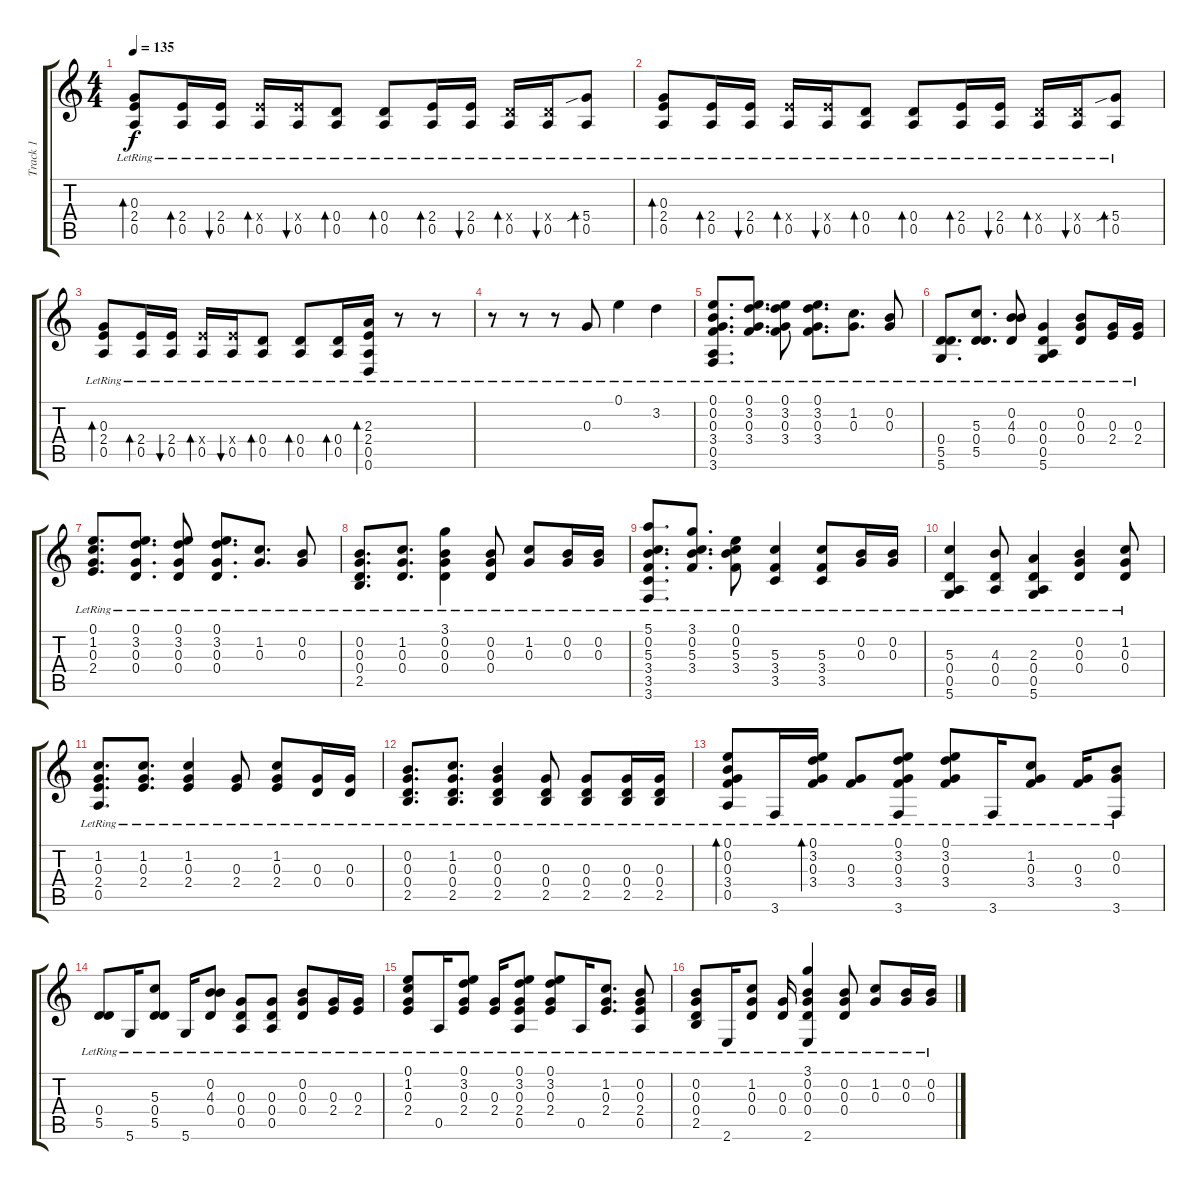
\track ("Track 1" "Track 1") {instrument acousticguitarnylon}
\staff {score tabs}
\tuning (E4 B3 G3 D3 A2 D2) {hide}
\ts (4 4)
\tempo 135
\clef g2
\ks c
(0.3{lr} 2.4{lr} 0.5{lr}).8{bd 30 dy f} (2.4{lr} 0.5{lr}).16{bd 30} (2.4{lr} 0.5{lr}).16{bu 30} (2.4{x} 0.5{lr}).16{bd 30} (2.4{x} 0.5{lr}).16{bu 30} (0.4{lr} 0.5{lr}).8{bd 30} (0.4{lr} 0.5{lr}).8{bd 30} (2.4{lr} 0.5{lr}).16{bd 30} (2.4{lr} 0.5{lr}).16{bu 30} (0.4{x} 0.5{lr}).16{bd 30} (0.4{x} 0.5{lr}).16{bu 30} (5.4{sib lr} 0.5{lr}).8{bd 30} |
(0.3{lr} 2.4{lr} 0.5{lr}).8{bd 30} (2.4{lr} 0.5{lr}).16{bd 30} (2.4{lr} 0.5{lr}).16{bu 30} (2.4{x} 0.5{lr}).16{bd 30} (2.4{x} 0.5{lr}).16{bu 30} (0.4{lr} 0.5{lr}).8{bd 30} (0.4{lr} 0.5{lr}).8{bd 30} (2.4{lr} 0.5{lr}).16{bd 30} (2.4{lr} 0.5{lr}).16{bu 30} (0.4{x} 0.5{lr}).16{bd 30} (0.4{x} 0.5{lr}).16{bu 30} (5.4{sib lr} 0.5{lr}).8{bd 30} |
(0.3{lr} 2.4{lr} 0.5{lr}).8{bd 30} (2.4{lr} 0.5{lr}).16{bd 30} (2.4{lr} 0.5{lr}).16{bu 30} (2.4{x} 0.5{lr}).16{bd 30} (2.4{x} 0.5{lr}).16{bu 30} (0.4{lr} 0.5{lr}).8{bd 30} (0.4{lr} 0.5{lr}).8{bd 30} (0.4{lr} 0.5{lr}).16{bd 30} (2.3{lr} 2.4{lr} 0.5{lr} 0.6{lr}).16{bd 30} r.8 r.8 |
r.8 r.8 r.8 0.3{lr}.8 0.1{lr}.4 3.2{lr}.4 |
(0.1{lr} 0.2{lr} 0.3{lr} 3.4{lr} 0.5{lr} 3.6{lr}).8{d} (0.1{lr} 3.2{lr} 0.3{lr} 3.4{lr}).8{d} (0.1{lr} 3.2{lr} 0.3{lr} 3.4{lr}).8 (0.1{lr} 3.2{lr} 0.3{lr} 3.4{lr}).8{d} (1.2{lr} 0.3{lr}).8{d} (0.2{lr} 0.3{lr}).8 |
(0.4{lr} 5.5{lr} 5.6{lr}).8{d} (5.3{lr} 0.4{lr} 5.5{lr}).8{d} (0.2{lr} 4.3{lr} 0.4{lr}).8 (0.3{lr} 0.4{lr} 0.5{lr} 5.6{lr}).4 (0.2{lr} 0.3{lr} 0.4{lr}).8 (0.3{lr} 2.4{lr}).16 (0.3{lr} 2.4{lr}).16 |
(0.1{lr} 1.2{lr} 0.3{lr} 2.4{lr}).8{d} (0.1{lr} 3.2{lr} 0.3{lr} 0.4{lr}).8{d} (0.1{lr} 3.2{lr} 0.3{lr} 0.4{lr}).8 (0.1{lr} 3.2{lr} 0.3{lr} 0.4{lr}).8{d} (1.2{lr} 0.3{lr}).8{d} (0.2{lr} 0.3{lr}).8 |
(0.2{lr} 0.3{lr} 0.4{lr} 2.5{lr}).8{d} (1.2{lr} 0.3{lr} 0.4{lr}).8{d} (3.1{lr} 0.2{lr} 0.3{lr} 0.4{lr}).4 (0.2{lr} 0.3{lr} 0.4{lr}).8 (1.2{lr} 0.3{lr}).8 (0.2{lr} 0.3{lr}).16 (0.2{lr} 0.3{lr}).16 |
(5.1{lr} 0.2{lr} 5.3{lr} 3.4{lr} 3.5{lr} 3.6{lr}).8{d} (3.1{lr} 0.2{lr} 5.3{lr} 3.4{lr}).8{d} (0.1{lr} 0.2{lr} 5.3{lr} 3.4{lr}).8 (5.3{lr} 3.4{lr} 3.5{lr}).4 (5.3{lr} 3.4{lr} 3.5{lr}).8 (0.2{lr} 0.3{lr}).16 (0.2{lr} 0.3{lr}).16 |
(5.3{lr} 0.4{lr} 0.5{lr} 5.6{lr}).4 (4.3{lr} 0.4{lr} 0.5{lr}).8 (2.3{lr} 0.4{lr} 0.5{lr} 5.6{lr}).4 (0.2{lr} 0.3{lr} 0.4{lr}).4 (1.2{lr} 0.3{lr} 0.4{lr}).8 |
(1.2{lr} 0.3{lr} 2.4{lr} 0.5{lr}).8{d} (1.2{lr} 0.3{lr} 2.4{lr}).8{d} (1.2{lr} 0.3{lr} 2.4{lr}).4 (0.3{lr} 2.4{lr}).8 (1.2{lr} 0.3{lr} 2.4{lr}).8 (0.3{lr} 0.4{lr}).16 (0.3{lr} 0.4{lr}).16 |
(0.2{lr} 0.3{lr} 0.4{lr} 2.5{lr}).8{d} (1.2{lr} 0.3{lr} 0.4{lr} 2.5{lr}).8{d} (0.2{lr} 0.3{lr} 0.4{lr} 2.5{lr}).4 (0.3{lr} 0.4{lr} 2.5{lr}).8 (0.3{lr} 0.4{lr} 2.5{lr}).8 (0.3{lr} 0.4{lr} 2.5{lr}).16 (0.3{lr} 0.4{lr} 2.5{lr}).16 |
(0.1{lr} 0.2{lr} 0.3{lr} 3.4{lr} 0.5{lr}).8{bd 60} 3.6{lr}.16 (0.1{lr} 3.2{lr} 0.3{lr} 3.4{lr}).16{bd 60} (0.3{lr} 3.4{lr}).8 (0.1{lr} 3.2{lr} 0.3{lr} 3.4{lr} 3.6{lr}).8 (0.1{lr} 3.2{lr} 0.3{lr} 3.4{lr}).8 3.6{lr}.16 (1.2{lr} 0.3{lr} 3.4{lr}).8 (0.3{lr} 3.4{lr}).16 (0.2{lr} 0.3{lr} 3.6{lr}).8 |
(0.4{lr} 5.5{lr}).8 5.6{lr}.16 (5.3{lr} 0.4{lr} 5.5{lr}).8 5.6{lr}.16 (0.2{lr} 4.3{lr} 0.4{lr}).8 (0.3{lr} 0.4{lr} 0.5{lr}).8 (0.3{lr} 0.4{lr} 0.5{lr}).8 (0.2{lr} 0.3{lr} 0.4{lr}).8 (0.3{lr} 2.4{lr}).16 (0.3{lr} 2.4{lr}).16 |
(0.1{lr} 1.2{lr} 0.3{lr} 2.4{lr}).8 0.5{lr}.16 (0.1{lr} 3.2{lr} 0.3{lr} 2.4{lr}).8 (0.3{lr} 2.4{lr}).16 (0.1{lr} 3.2{lr} 0.3{lr} 2.4{lr} 0.5{lr}).8 (0.1{lr} 3.2{lr} 0.3{lr} 2.4{lr}).8 0.5{lr}.16 (1.2{lr} 0.3{lr} 2.4{lr}).8{d} (0.2{lr} 0.3{lr} 2.4{lr} 0.5{lr}).8 |
(0.2{lr} 0.3{lr} 0.4{lr} 2.5{lr}).8 2.6{lr}.16 (1.2{lr} 0.3{lr} 0.4{lr}).8 (0.3{lr} 0.4{lr}).16 (3.1{lr} 0.2{lr} 0.3{lr} 0.4{lr} 2.6{lr}).4 (0.2{lr} 0.3{lr} 0.4{lr}).8 (1.2{lr} 0.3{lr}).8 (0.2{lr} 0.3{lr}).16 (0.2{lr} 0.3{lr}).16
